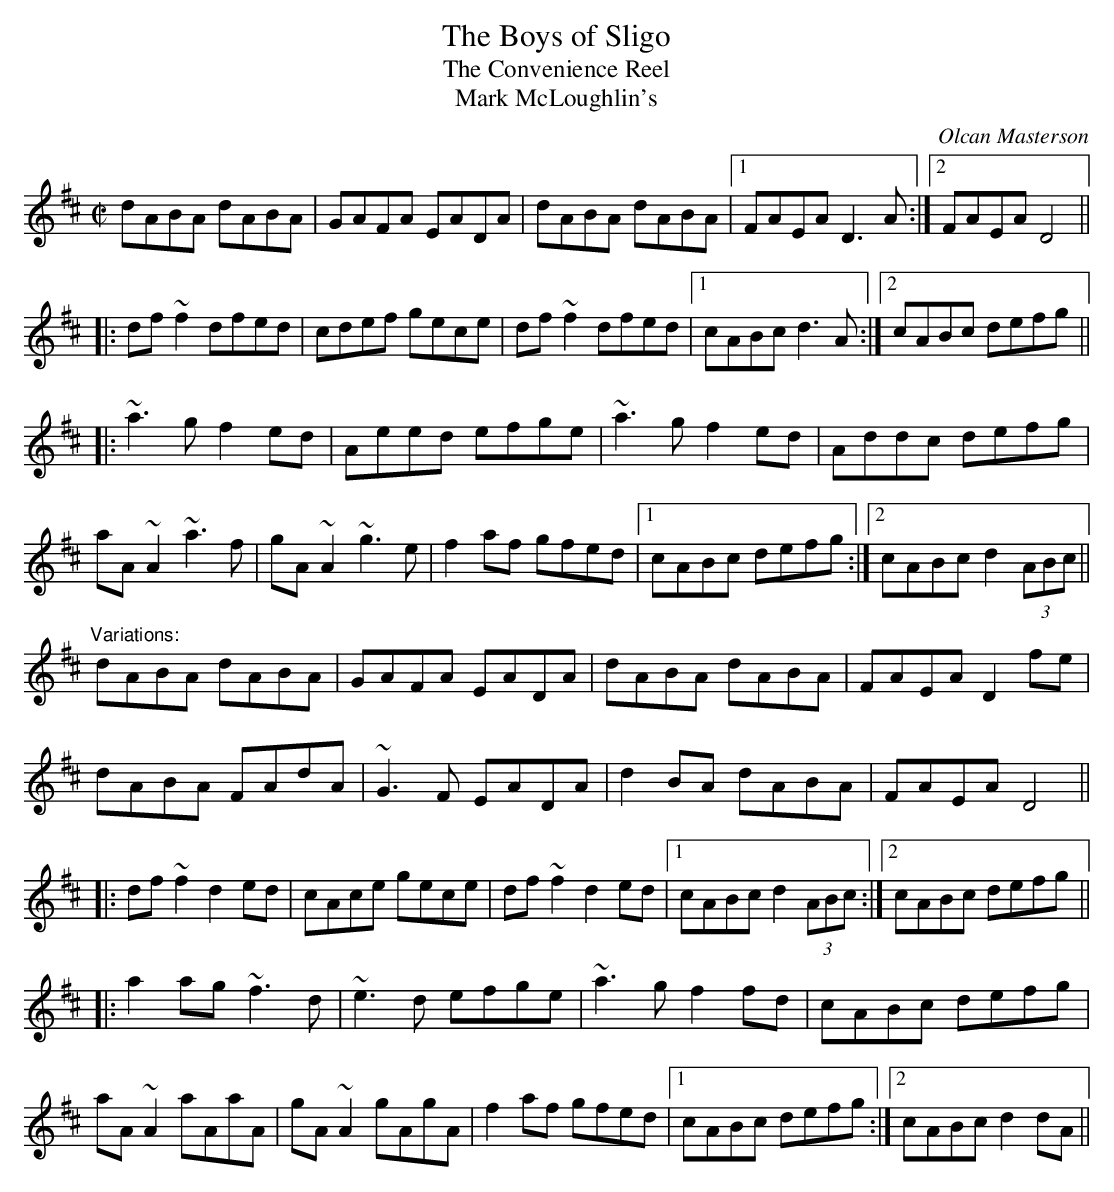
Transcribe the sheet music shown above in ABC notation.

X:1
T:Boys of Sligo, The
T:Convenience Reel, The
T:Mark McLoughlin's
C:Olcan Masterson
M:C|
K:D
dABA dABA|GAFA EADA|dABA dABA|1 FAEA D3A:|2 FAEA D4||
|:df~f2 dfed|cdef gece|df~f2 dfed|1 cABc d3A:|2 cABc defg||
|:~a3g f2ed|Aeed efge|~a3g f2ed|Addc defg|
aA~A2 ~a3f|gA~A2 ~g3e|f2af gfed|1 cABc defg:|2 cABc d2 (3ABc||
"Variations:"
dABA dABA|GAFA EADA|dABA dABA|FAEA D2fe|
dABA FAdA|~G3F EADA|d2BA dABA|FAEA D4||
|:df~f2 d2ed|cAce gece|df~f2 d2ed|1 cABc d2 (3ABc:|2 cABc defg||
|:a2ag ~f3d|~e3d efge|~a3g f2fd|cABc defg|
aA~A2 aAaA|gA~A2 gAgA|f2af gfed|1 cABc defg:|2 cABc d2dA||
